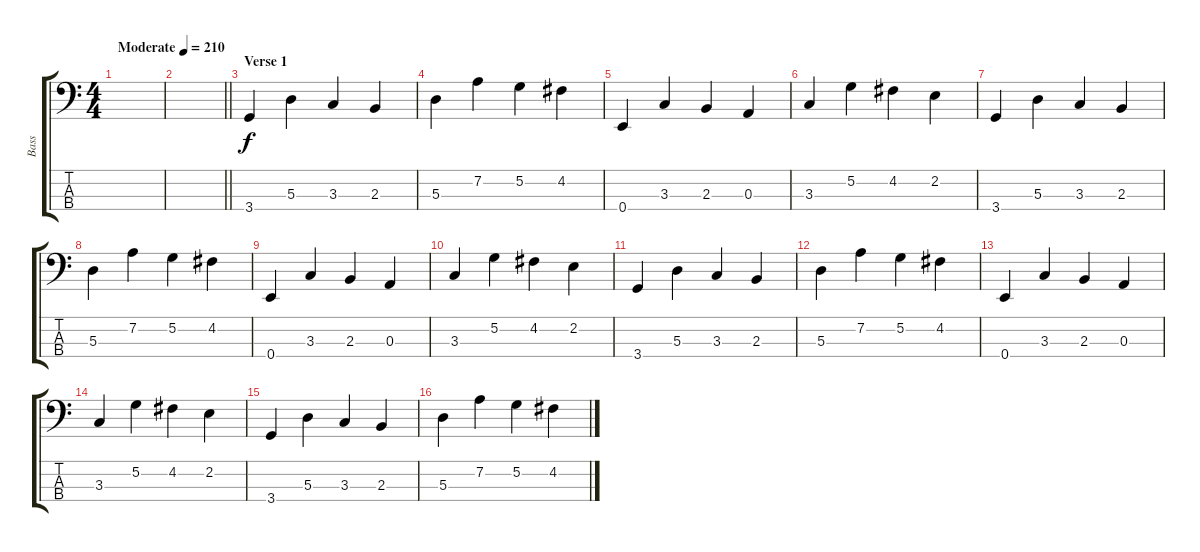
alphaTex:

\track ("Bass" "Bass") {instrument electricbassfinger}
\staff {score tabs}
\tuning (G2 D2 A1 E1) {hide}
\ts (4 4)
\tempo (210 "Moderate")
\clef f4
\ks c
|
\barLineRight lightlight
|
\section ("" "Verse 1")
3.4.4 5.3.4 3.3.4 2.3.4 |
5.3.4 7.2.4 5.2.4 4.2.4 |
0.4.4 3.3.4 2.3.4 0.3.4 |
3.3.4 5.2.4 4.2.4 2.2.4 |
3.4.4 5.3.4 3.3.4 2.3.4 |
5.3.4 7.2.4 5.2.4 4.2.4 |
0.4.4 3.3.4 2.3.4 0.3.4 |
3.3.4 5.2.4 4.2.4 2.2.4 |
3.4.4 5.3.4 3.3.4 2.3.4 |
5.3.4 7.2.4 5.2.4 4.2.4 |
0.4.4 3.3.4 2.3.4 0.3.4 |
3.3.4 5.2.4 4.2.4 2.2.4 |
3.4.4 5.3.4 3.3.4 2.3.4 |
5.3.4 7.2.4 5.2.4 4.2.4
